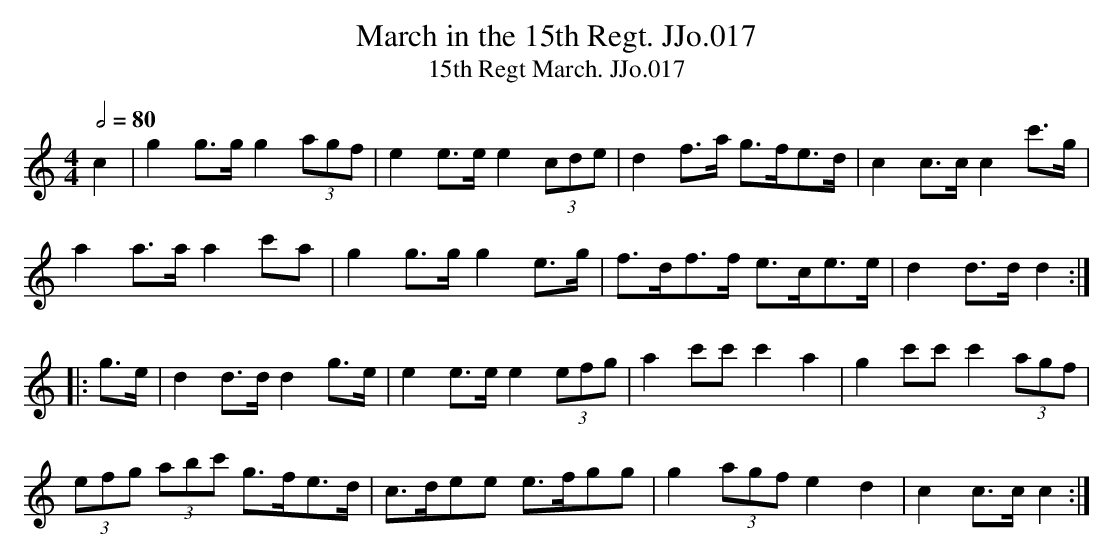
X:1
T:March in the 15th Regt. JJo.017
T: 15th Regt March. JJo.017
M:4/4
L:1/8
Q:1/2=80
K:C
c2|g2g>gg2(3agf|e2e>ee2(3cde|d2f>a g>fe>d|c2c>cc2 c'>g|
a2a>aa2c'a|g2g>gg2e>g|f>df>f e>ce>e|d2d>dd2:|
|:g>e|d2d>dd2 g>e|e2e>ee2(3efg|a2c'c'c'2a2|g2c'c'c'2(3agf|
(3efg (3abc' g>fe>d|c>dee e>fgg|g2(3agf e2d2|c2c>cc2:|
